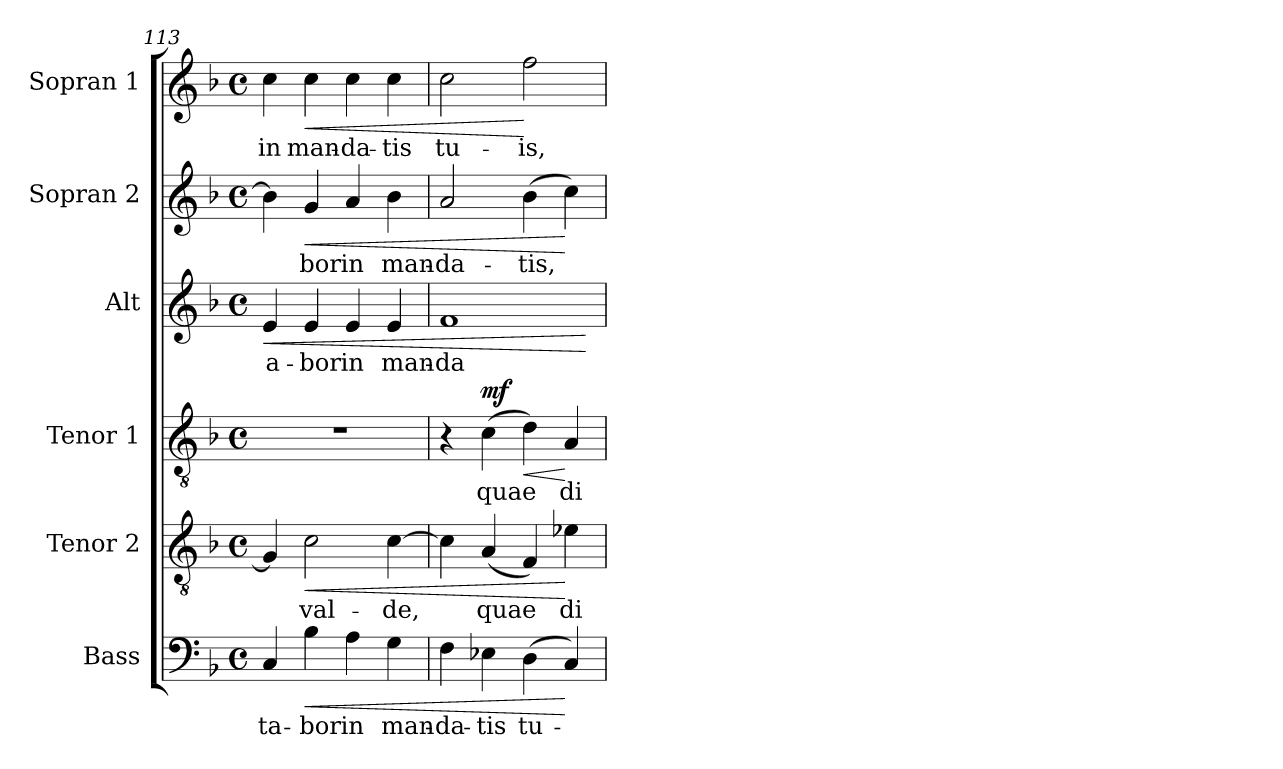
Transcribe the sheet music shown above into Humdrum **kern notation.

**kern	**text	**dynam	**kern	**text	**dynam	**kern	**text	**dynam	**kern	**text	**dynam	**kern	**text	**dynam	**kern	**text	**dynam
*part6	*part6	*part6	*part5	*part5	*part5	*part4	*part4	*part4	*part3	*part3	*part3	*part2	*part2	*part2	*part1	*part1	*part1
*staff6	*staff6	*staff6	*staff5	*staff5	*staff5	*staff4	*staff4	*staff4	*staff3	*staff3	*staff3	*staff2	*staff2	*staff2	*staff1	*staff1	*staff1
*I"Bass	*	*	*I"Tenor 2	*	*	*I"Tenor 1	*	*	*I"Alt	*	*	*I"Sopran 2	*	*	*I"Sopran 1	*	*
*I'B.	*	*	*I'T. 2	*	*	*I'T. 1	*	*	*I'A.	*	*	*I'S. 2	*	*	*I'S. 1	*	*
*clefF4	*	*	*clefGv2	*	*	*clefGv2	*	*	*clefG2	*	*	*clefG2	*	*	*clefG2	*	*
*k[b-]	*	*	*k[b-]	*	*	*k[b-]	*	*	*k[b-]	*	*	*k[b-]	*	*	*k[b-]	*	*
*F:	*	*	*F:	*	*	*F:	*	*	*F:	*	*	*F:	*	*	*F:	*	*
*M4/4	*	*	*M4/4	*	*	*M4/4	*	*	*M4/4	*	*	*M4/4	*	*	*M4/4	*	*
*met(c)	*	*	*met(c)	*	*	*met(c)	*	*	*met(c)	*	*	*met(c)	*	*	*met(c)	*	*
=113	=113	=113	=113	=113	=113	=113	=113	=113	=113	=113	=113	=113	=113	=113	=113	=113	=113
!	!LO:LY:b	!	!	!	!	!	!	!	!	!LO:LY:b	!LO:HP:b	!	!	!	!	!LO:LY:b	!
4C/	-ta-	.	4G/]	.	.	1r	.	.	4e/	-a-	<	4b-\]	.	.	4cc\	in	.
!	!LO:LY:b	!LO:HP:b	!	!LO:LY:b	!LO:HP:b	!	!	!	!	!LO:LY:b	!	!	!LO:LY:b	!LO:HP:b	!	!LO:LY:b	!LO:HP:b
4B-\	-bor	<	2c\	val-	<	.	.	.	4e/	-bor	.	4g/	-bor	<	4cc\	man-	<
!	!LO:LY:b	!	!	!	!	!	!	!	!	!LO:LY:b	!	!	!LO:LY:b	!	!	!LO:LY:b	!
4A\	in	.	.	.	.	.	.	.	4e/	in	.	4a/	in	.	4cc\	-da-	.
!	!LO:LY:b	!	!	!LO:LY:b	!	!	!	!	!	!LO:LY:b	!	!	!LO:LY:b	!	!	!LO:LY:b	!
4G\	man-	.	[4c\	-de,	.	.	.	.	4e/	man-	.	4b-\	man-	.	4cc\	-tis	.
=114	=114	=114	=114	=114	=114	=114	=114	=114	=114	=114	=114	=114	=114	=114	=114	=114	=114
!	!LO:LY:b	!	!	!	!	!	!	!	!	!LO:LY:b	!	!	!LO:LY:b	!	!	!LO:LY:b	!
4F\	-da-	.	4c\]	.	.	4r	.	.	1f	-da-	.	2a/	-da-	.	2cc\	tu-	.
!	!LO:LY:b	!	!	!LO:LY:b	!	!	!LO:LY:b	!LO:DY:a	!	!	!	!	!	!	!	!	!
4E-X\	-tis	.	(<4A/	quae	.	(>4c\	quae	mf	.	.	.	.	.	.	.	.	.
!	!LO:LY:b	!	!	!	!	!	!	!LO:HP:b	!	!	!	!	!LO:LY:b	!	!	!LO:LY:b	!
(>4D\	tu-	.	4F/)	.	.	4d\)	.	<	.	.	.	(>4b-\	-tis,	.	2ff\	-is,	[
!	!	!	!	!LO:LY:b	!	!	!LO:LY:b	!	!	!	!	!	!	!	!	!	!
4C/)	.	[	4e-X\	di-	[	4A/	di-	[	.	.	.	4cc\)	.	[	.	.	.
.	.	.	.	.	.	.	.	.	.	.	[	.	.	.	.	.	.
=	=	=	=	=	=	=	=	=	=	=	=	=	=	=	=	=	=
*-	*-	*-	*-	*-	*-	*-	*-	*-	*-	*-	*-	*-	*-	*-	*-	*-	*-
